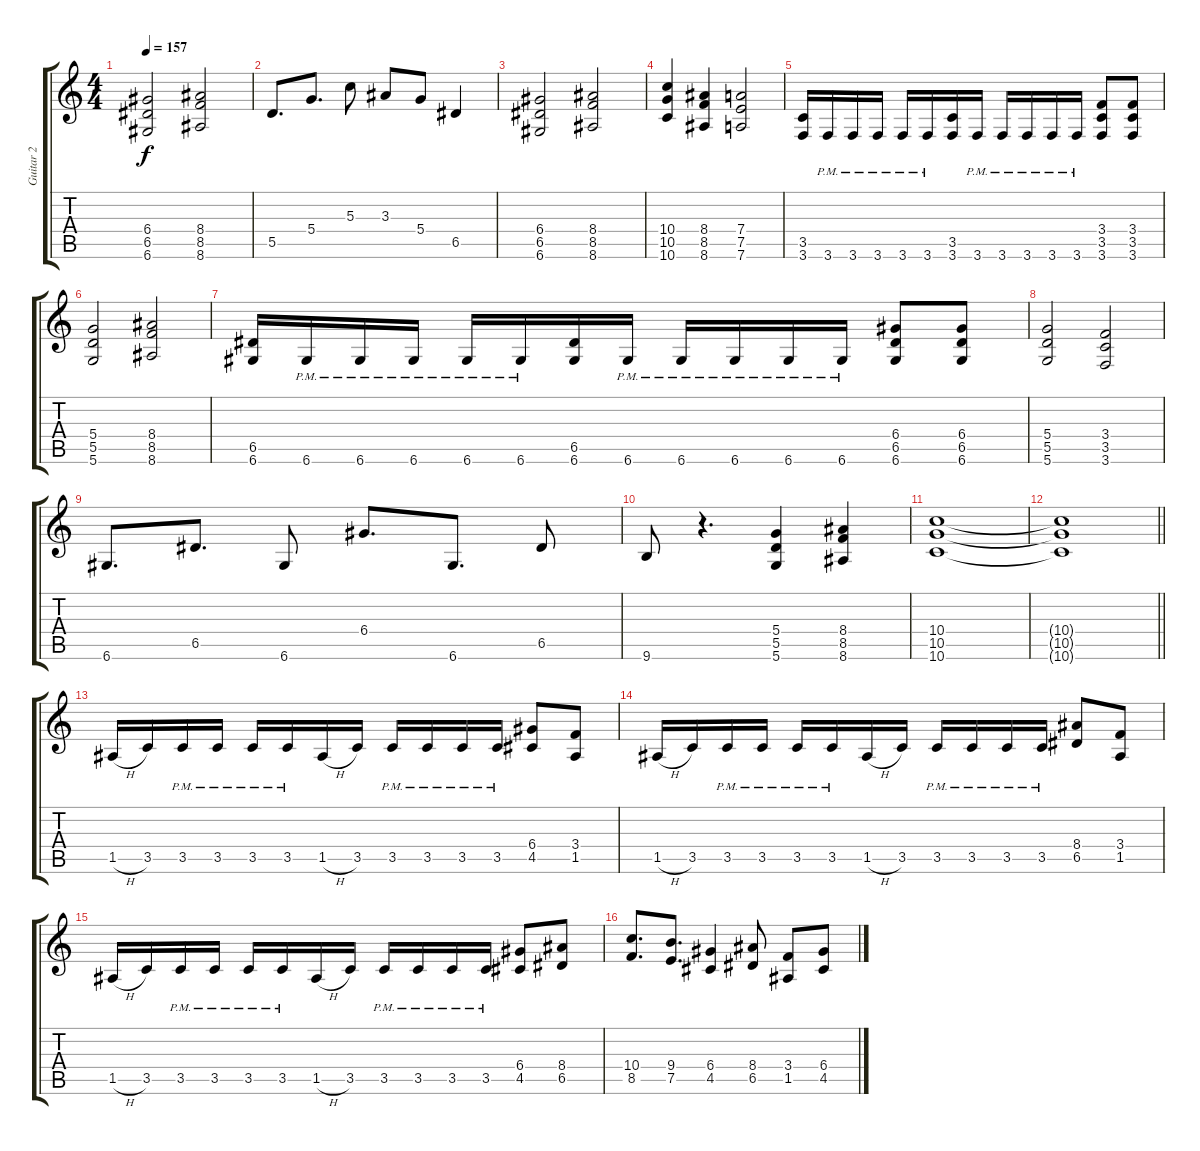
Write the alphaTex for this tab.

\track ("Guitar 2" "Guitar 2") {instrument overdrivenguitar}
\staff {score tabs}
\tuning (E4 B3 G3 D3 A2 D2) {hide}
\ts (4 4)
\tempo 157
\clef g2
\ks c
(6.4 6.5 6.6).2{dy f} (8.4 8.5 8.6).2 |
5.5.8{d} 5.4.8{d} 5.3.8 3.3.8 5.4.8 6.5.4 |
(6.4 6.5 6.6).2 (8.4 8.5 8.6).2 |
(10.4 10.5 10.6).4 (8.4 8.5 8.6).4 (7.4 7.5 7.6).2 |
(3.5 3.6).16 3.6{pm}.16 3.6{pm}.16 3.6{pm}.16 3.6{pm}.16 3.6{pm}.16 (3.5 3.6).16 3.6{pm}.16 3.6{pm}.16 3.6{pm}.16 3.6{pm}.16 3.6{pm}.16 (3.4 3.5 3.6).8 (3.4 3.5 3.6).8 |
(5.4 5.5 5.6).2 (8.4 8.5 8.6).2 |
(6.5 6.6).16 6.6{pm}.16 6.6{pm}.16 6.6{pm}.16 6.6{pm}.16 6.6{pm}.16 (6.5 6.6).16 6.6{pm}.16 6.6{pm}.16 6.6{pm}.16 6.6{pm}.16 6.6{pm}.16 (6.4 6.5 6.6).8 (6.4 6.5 6.6).8 |
(5.4 5.5 5.6).2 (3.4 3.5 3.6).2 |
6.6.8{d} 6.5.8{d} 6.6.8 6.4.8{d} 6.6.8{d} 6.5.8 |
9.6.8 r.4{d} (5.4 5.5 5.6).4 (8.4 8.5 8.6).4 |
(10.4 10.5 10.6).1 |
\barLineRight lightlight
(10.4{t} 10.5{t} 10.6{t}).1 |
1.5{h}.16 3.5.16 3.5{pm}.16 3.5{pm}.16 3.5{pm}.16 3.5{pm}.16 1.5{h}.16 3.5.16 3.5{pm}.16 3.5{pm}.16 3.5{pm}.16 3.5{pm}.16 (6.4 4.5).8 (3.4 1.5).8 |
1.5{h}.16 3.5.16 3.5{pm}.16 3.5{pm}.16 3.5{pm}.16 3.5{pm}.16 1.5{h}.16 3.5.16 3.5{pm}.16 3.5{pm}.16 3.5{pm}.16 3.5{pm}.16 (8.4 6.5).8 (3.4 1.5).8 |
1.5{h}.16 3.5.16 3.5{pm}.16 3.5{pm}.16 3.5{pm}.16 3.5{pm}.16 1.5{h}.16 3.5.16 3.5{pm}.16 3.5{pm}.16 3.5{pm}.16 3.5{pm}.16 (6.4 4.5).8 (8.4 6.5).8 |
(10.4 8.5).8{d} (9.4 7.5).8{d} (6.4 4.5).4 (8.4 6.5).8 (3.4 1.5).8 (6.4 4.5).8
